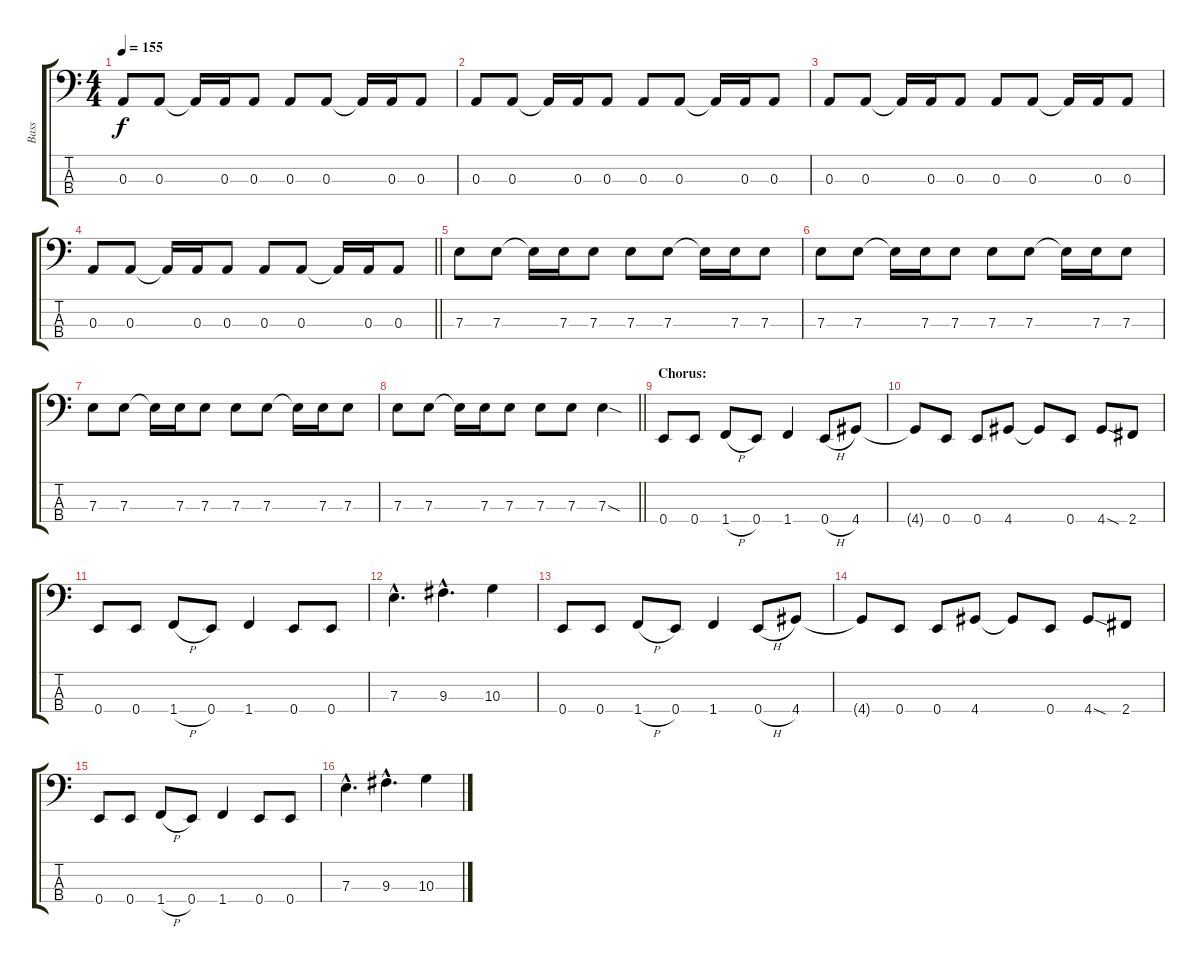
\track ("Bass" "Bass") {instrument electricbasspick}
\staff {score tabs}
\tuning (G2 D2 A1 E1) {hide}
\ts (4 4)
\tempo 155
\clef f4
\ks c
0.3.8{dy f} 0.3.8 0.3{t}.16 0.3.16 0.3.8 0.3.8 0.3.8 0.3{t}.16 0.3.16 0.3.8 |
0.3.8 0.3.8 0.3{t}.16 0.3.16 0.3.8 0.3.8 0.3.8 0.3{t}.16 0.3.16 0.3.8 |
0.3.8 0.3.8 0.3{t}.16 0.3.16 0.3.8 0.3.8 0.3.8 0.3{t}.16 0.3.16 0.3.8 |
\barLineRight lightlight
0.3.8 0.3.8 0.3{t}.16 0.3.16 0.3.8 0.3.8 0.3.8 0.3{t}.16 0.3.16 0.3.8 |
7.3.8 7.3.8 7.3{t}.16 7.3.16 7.3.8 7.3.8 7.3.8 7.3{t}.16 7.3.16 7.3.8 |
7.3.8 7.3.8 7.3{t}.16 7.3.16 7.3.8 7.3.8 7.3.8 7.3{t}.16 7.3.16 7.3.8 |
7.3.8 7.3.8 7.3{t}.16 7.3.16 7.3.8 7.3.8 7.3.8 7.3{t}.16 7.3.16 7.3.8 |
\barLineRight lightlight
7.3.8 7.3.8 7.3{t}.16 7.3.16 7.3.8 7.3.8 7.3.8 7.3{sod}.4 |
\section ("" "Chorus:")
0.4.8 0.4.8 1.4{h}.8 0.4.8 1.4.4 0.4{h}.8 4.4.8 |
4.4{t}.8 0.4.8 0.4.8 4.4.8 4.4{t}.8 0.4.8 4.4{sod}.8 2.4.8 |
0.4.8 0.4.8 1.4{h}.8 0.4.8 1.4.4 0.4.8 0.4.8 |
7.3{hac}.4{d} 9.3{hac}.4{d} 10.3.4 |
0.4.8 0.4.8 1.4{h}.8 0.4.8 1.4.4 0.4{h}.8 4.4.8 |
4.4{t}.8 0.4.8 0.4.8 4.4.8 4.4{t}.8 0.4.8 4.4{sod}.8 2.4.8 |
0.4.8 0.4.8 1.4{h}.8 0.4.8 1.4.4 0.4.8 0.4.8 |
7.3{hac}.4{d} 9.3{hac}.4{d} 10.3.4
